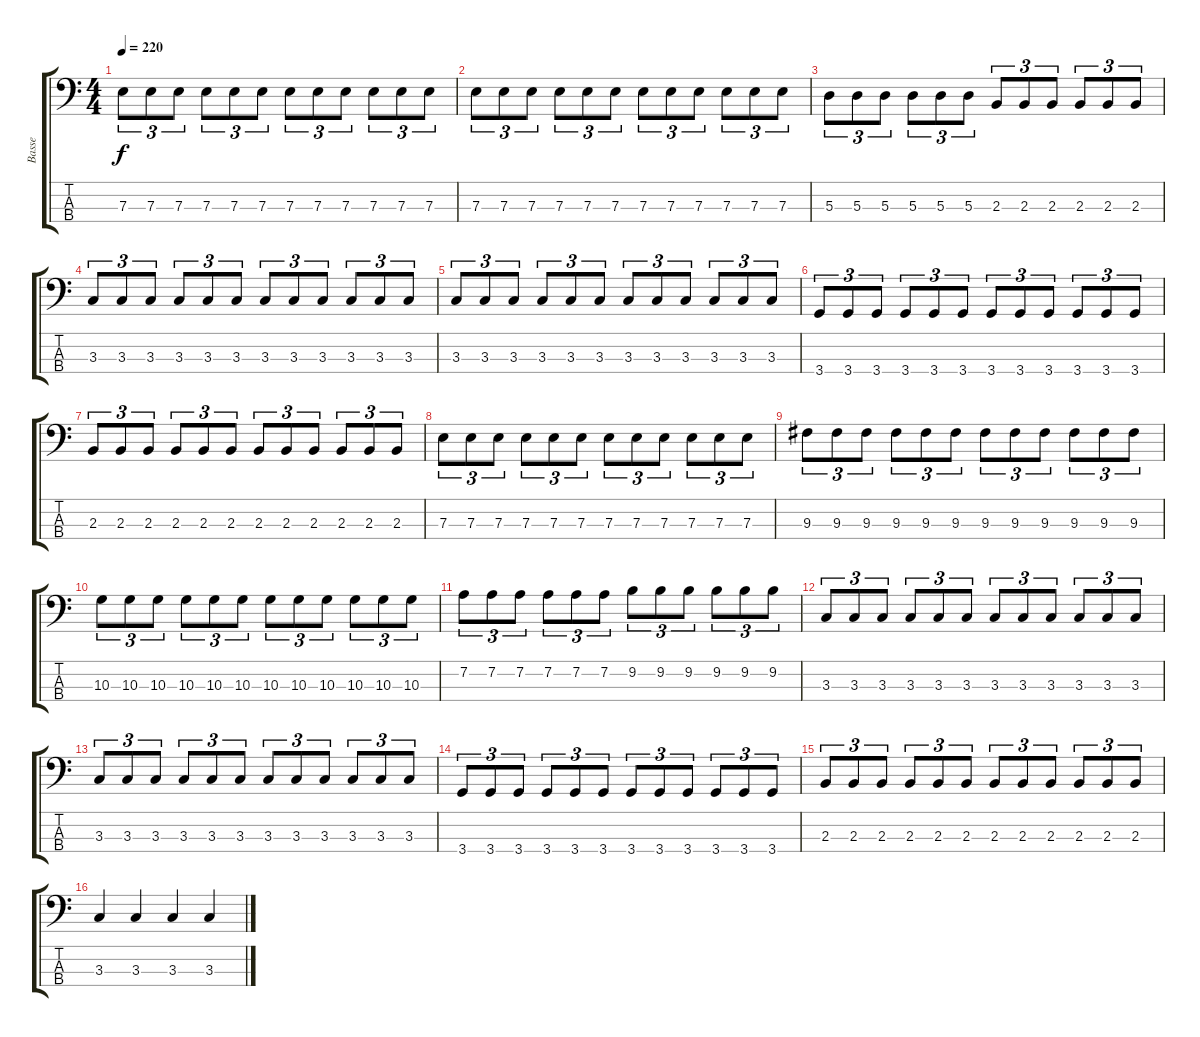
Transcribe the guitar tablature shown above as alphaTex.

\track ("Basse" "Basse") {instrument electricbasspick}
\staff {score tabs}
\tuning (G2 D2 A1 E1) {hide}
\ts (4 4)
\tempo 220
\clef f4
\ks c
7.3.8{tu (3 2) dy f} 7.3.8{tu (3 2)} 7.3.8{tu (3 2)} 7.3.8{tu (3 2)} 7.3.8{tu (3 2)} 7.3.8{tu (3 2)} 7.3.8{tu (3 2)} 7.3.8{tu (3 2)} 7.3.8{tu (3 2)} 7.3.8{tu (3 2)} 7.3.8{tu (3 2)} 7.3.8{tu (3 2)} |
7.3.8{tu (3 2)} 7.3.8{tu (3 2)} 7.3.8{tu (3 2)} 7.3.8{tu (3 2)} 7.3.8{tu (3 2)} 7.3.8{tu (3 2)} 7.3.8{tu (3 2)} 7.3.8{tu (3 2)} 7.3.8{tu (3 2)} 7.3.8{tu (3 2)} 7.3.8{tu (3 2)} 7.3.8{tu (3 2)} |
5.3.8{tu (3 2)} 5.3.8{tu (3 2)} 5.3.8{tu (3 2)} 5.3.8{tu (3 2)} 5.3.8{tu (3 2)} 5.3.8{tu (3 2)} 2.3.8{tu (3 2)} 2.3.8{tu (3 2)} 2.3.8{tu (3 2)} 2.3.8{tu (3 2)} 2.3.8{tu (3 2)} 2.3.8{tu (3 2)} |
3.3.8{tu (3 2)} 3.3.8{tu (3 2)} 3.3.8{tu (3 2)} 3.3.8{tu (3 2)} 3.3.8{tu (3 2)} 3.3.8{tu (3 2)} 3.3.8{tu (3 2)} 3.3.8{tu (3 2)} 3.3.8{tu (3 2)} 3.3.8{tu (3 2)} 3.3.8{tu (3 2)} 3.3.8{tu (3 2)} |
3.3.8{tu (3 2)} 3.3.8{tu (3 2)} 3.3.8{tu (3 2)} 3.3.8{tu (3 2)} 3.3.8{tu (3 2)} 3.3.8{tu (3 2)} 3.3.8{tu (3 2)} 3.3.8{tu (3 2)} 3.3.8{tu (3 2)} 3.3.8{tu (3 2)} 3.3.8{tu (3 2)} 3.3.8{tu (3 2)} |
3.4.8{tu (3 2)} 3.4.8{tu (3 2)} 3.4.8{tu (3 2)} 3.4.8{tu (3 2)} 3.4.8{tu (3 2)} 3.4.8{tu (3 2)} 3.4.8{tu (3 2)} 3.4.8{tu (3 2)} 3.4.8{tu (3 2)} 3.4.8{tu (3 2)} 3.4.8{tu (3 2)} 3.4.8{tu (3 2)} |
2.3.8{tu (3 2)} 2.3.8{tu (3 2)} 2.3.8{tu (3 2)} 2.3.8{tu (3 2)} 2.3.8{tu (3 2)} 2.3.8{tu (3 2)} 2.3.8{tu (3 2)} 2.3.8{tu (3 2)} 2.3.8{tu (3 2)} 2.3.8{tu (3 2)} 2.3.8{tu (3 2)} 2.3.8{tu (3 2)} |
7.3.8{tu (3 2)} 7.3.8{tu (3 2)} 7.3.8{tu (3 2)} 7.3.8{tu (3 2)} 7.3.8{tu (3 2)} 7.3.8{tu (3 2)} 7.3.8{tu (3 2)} 7.3.8{tu (3 2)} 7.3.8{tu (3 2)} 7.3.8{tu (3 2)} 7.3.8{tu (3 2)} 7.3.8{tu (3 2)} |
9.3.8{tu (3 2)} 9.3.8{tu (3 2)} 9.3.8{tu (3 2)} 9.3.8{tu (3 2)} 9.3.8{tu (3 2)} 9.3.8{tu (3 2)} 9.3.8{tu (3 2)} 9.3.8{tu (3 2)} 9.3.8{tu (3 2)} 9.3.8{tu (3 2)} 9.3.8{tu (3 2)} 9.3.8{tu (3 2)} |
10.3.8{tu (3 2)} 10.3.8{tu (3 2)} 10.3.8{tu (3 2)} 10.3.8{tu (3 2)} 10.3.8{tu (3 2)} 10.3.8{tu (3 2)} 10.3.8{tu (3 2)} 10.3.8{tu (3 2)} 10.3.8{tu (3 2)} 10.3.8{tu (3 2)} 10.3.8{tu (3 2)} 10.3.8{tu (3 2)} |
7.2.8{tu (3 2)} 7.2.8{tu (3 2)} 7.2.8{tu (3 2)} 7.2.8{tu (3 2)} 7.2.8{tu (3 2)} 7.2.8{tu (3 2)} 9.2.8{tu (3 2)} 9.2.8{tu (3 2)} 9.2.8{tu (3 2)} 9.2.8{tu (3 2)} 9.2.8{tu (3 2)} 9.2.8{tu (3 2)} |
3.3.8{tu (3 2)} 3.3.8{tu (3 2)} 3.3.8{tu (3 2)} 3.3.8{tu (3 2)} 3.3.8{tu (3 2)} 3.3.8{tu (3 2)} 3.3.8{tu (3 2)} 3.3.8{tu (3 2)} 3.3.8{tu (3 2)} 3.3.8{tu (3 2)} 3.3.8{tu (3 2)} 3.3.8{tu (3 2)} |
3.3.8{tu (3 2)} 3.3.8{tu (3 2)} 3.3.8{tu (3 2)} 3.3.8{tu (3 2)} 3.3.8{tu (3 2)} 3.3.8{tu (3 2)} 3.3.8{tu (3 2)} 3.3.8{tu (3 2)} 3.3.8{tu (3 2)} 3.3.8{tu (3 2)} 3.3.8{tu (3 2)} 3.3.8{tu (3 2)} |
3.4.8{tu (3 2)} 3.4.8{tu (3 2)} 3.4.8{tu (3 2)} 3.4.8{tu (3 2)} 3.4.8{tu (3 2)} 3.4.8{tu (3 2)} 3.4.8{tu (3 2)} 3.4.8{tu (3 2)} 3.4.8{tu (3 2)} 3.4.8{tu (3 2)} 3.4.8{tu (3 2)} 3.4.8{tu (3 2)} |
2.3.8{tu (3 2)} 2.3.8{tu (3 2)} 2.3.8{tu (3 2)} 2.3.8{tu (3 2)} 2.3.8{tu (3 2)} 2.3.8{tu (3 2)} 2.3.8{tu (3 2)} 2.3.8{tu (3 2)} 2.3.8{tu (3 2)} 2.3.8{tu (3 2)} 2.3.8{tu (3 2)} 2.3.8{tu (3 2)} |
3.3.4 3.3.4 3.3.4 3.3.4
